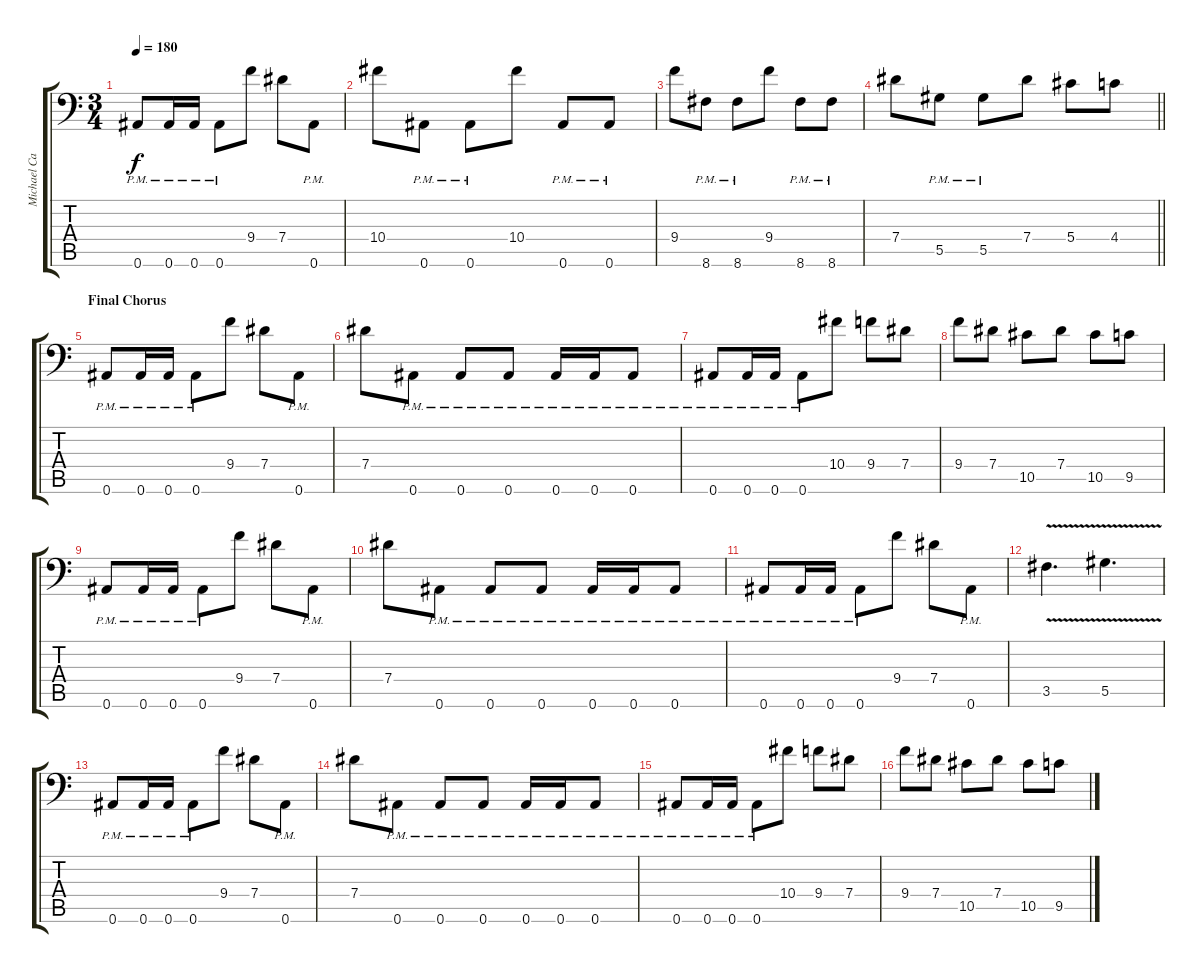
\track ("Michael Cassello" "Michael Ca") {instrument distortionguitar}
\staff {score tabs}
\tuning (Bb3 F3 Db3 Ab2 Eb2 Bb1) {hide}
\ts (3 4)
\tempo 180
\clef f4
\ks c
0.6{pm}.8{dy f} 0.6{pm}.16 0.6{pm}.16 0.6{pm}.8 9.4.8 7.4.8 0.6{pm}.8 |
10.4.8 0.6{pm}.8 0.6{pm}.8 10.4.8 0.6{pm}.8 0.6{pm}.8 |
9.4.8 8.6{pm}.8 8.6{pm}.8 9.4.8 8.6{pm}.8 8.6{pm}.8 |
\barLineRight lightlight
7.4.8 5.5{pm}.8 5.5{pm}.8 7.4.8 5.4.8 4.4.8 |
\section ("" "Final Chorus")
0.6{pm}.8 0.6{pm}.16 0.6{pm}.16 0.6{pm}.8 9.4.8 7.4.8 0.6{pm}.8 |
7.4.8 0.6{pm}.8 0.6{pm}.8 0.6{pm}.8 0.6{pm}.16 0.6{pm}.16 0.6{pm}.8 |
0.6{pm}.8 0.6{pm}.16 0.6{pm}.16 0.6{pm}.8 10.4.8 9.4.8 7.4.8 |
9.4.8 7.4.8 10.5.8 7.4.8 10.5.8 9.5.8 |
0.6{pm}.8 0.6{pm}.16 0.6{pm}.16 0.6{pm}.8 9.4.8 7.4.8 0.6{pm}.8 |
7.4.8 0.6{pm}.8 0.6{pm}.8 0.6{pm}.8 0.6{pm}.16 0.6{pm}.16 0.6{pm}.8 |
0.6{pm}.8 0.6{pm}.16 0.6{pm}.16 0.6{pm}.8 9.4.8 7.4.8 0.6{pm}.8 |
3.5{v}.4{d} 5.5{v}.4{d} |
0.6{pm}.8 0.6{pm}.16 0.6{pm}.16 0.6{pm}.8 9.4.8 7.4.8 0.6{pm}.8 |
7.4.8 0.6{pm}.8 0.6{pm}.8 0.6{pm}.8 0.6{pm}.16 0.6{pm}.16 0.6{pm}.8 |
0.6{pm}.8 0.6{pm}.16 0.6{pm}.16 0.6{pm}.8 10.4.8 9.4.8 7.4.8 |
9.4.8 7.4.8 10.5.8 7.4.8 10.5.8 9.5.8
